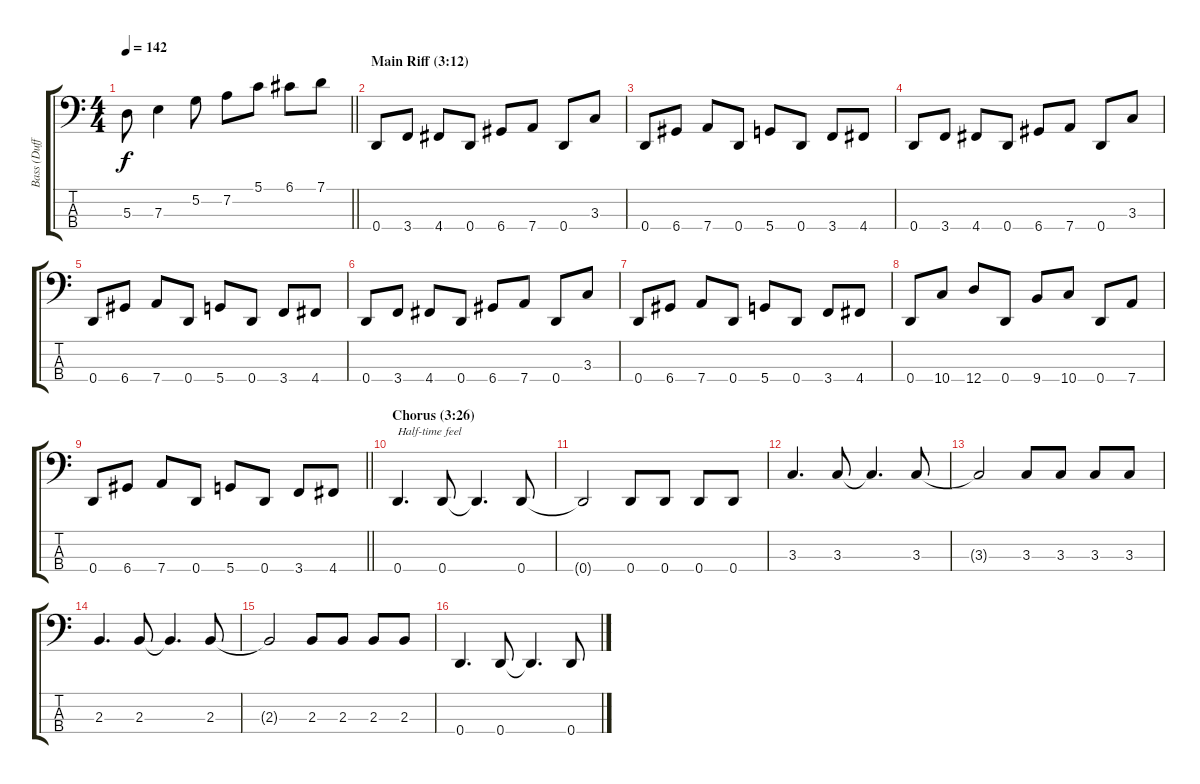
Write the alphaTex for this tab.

\track ("Bass (Duff McKagan)" "Bass (Duff") {instrument electricbasspick}
\staff {score tabs}
\tuning (G2 D2 A1 D1) {hide}
\ts (4 4)
\tempo 142
\clef f4
\barLineRight lightlight
\ks c
5.3.8{dy f} 7.3.4 5.2.8 7.2.8 5.1.8 6.1.8 7.1.8 |
\section ("" "Main Riff (3:12)")
0.4.8 3.4.8 4.4.8 0.4.8 6.4.8 7.4.8 0.4.8 3.3.8 |
0.4.8 6.4.8 7.4.8 0.4.8 5.4.8 0.4.8 3.4.8 4.4.8 |
0.4.8 3.4.8 4.4.8 0.4.8 6.4.8 7.4.8 0.4.8 3.3.8 |
0.4.8 6.4.8 7.4.8 0.4.8 5.4.8 0.4.8 3.4.8 4.4.8 |
0.4.8 3.4.8 4.4.8 0.4.8 6.4.8 7.4.8 0.4.8 3.3.8 |
0.4.8 6.4.8 7.4.8 0.4.8 5.4.8 0.4.8 3.4.8 4.4.8 |
0.4.8 10.4.8 12.4.8 0.4.8 9.4.8 10.4.8 0.4.8 7.4.8 |
\barLineRight lightlight
0.4.8 6.4.8 7.4.8 0.4.8 5.4.8 0.4.8 3.4.8 4.4.8 |
\section ("" "Chorus (3:26)")
0.4.4{d txt "Half-time feel"} 0.4.8 0.4{t}.4{d} 0.4.8 |
0.4{t}.2 0.4.8 0.4.8 0.4.8 0.4.8 |
3.3.4{d} 3.3.8 3.3{t}.4{d} 3.3.8 |
3.3{t}.2 3.3.8 3.3.8 3.3.8 3.3.8 |
2.3.4{d} 2.3.8 2.3{t}.4{d} 2.3.8 |
2.3{t}.2 2.3.8 2.3.8 2.3.8 2.3.8 |
0.4.4{d} 0.4.8 0.4{t}.4{d} 0.4.8
